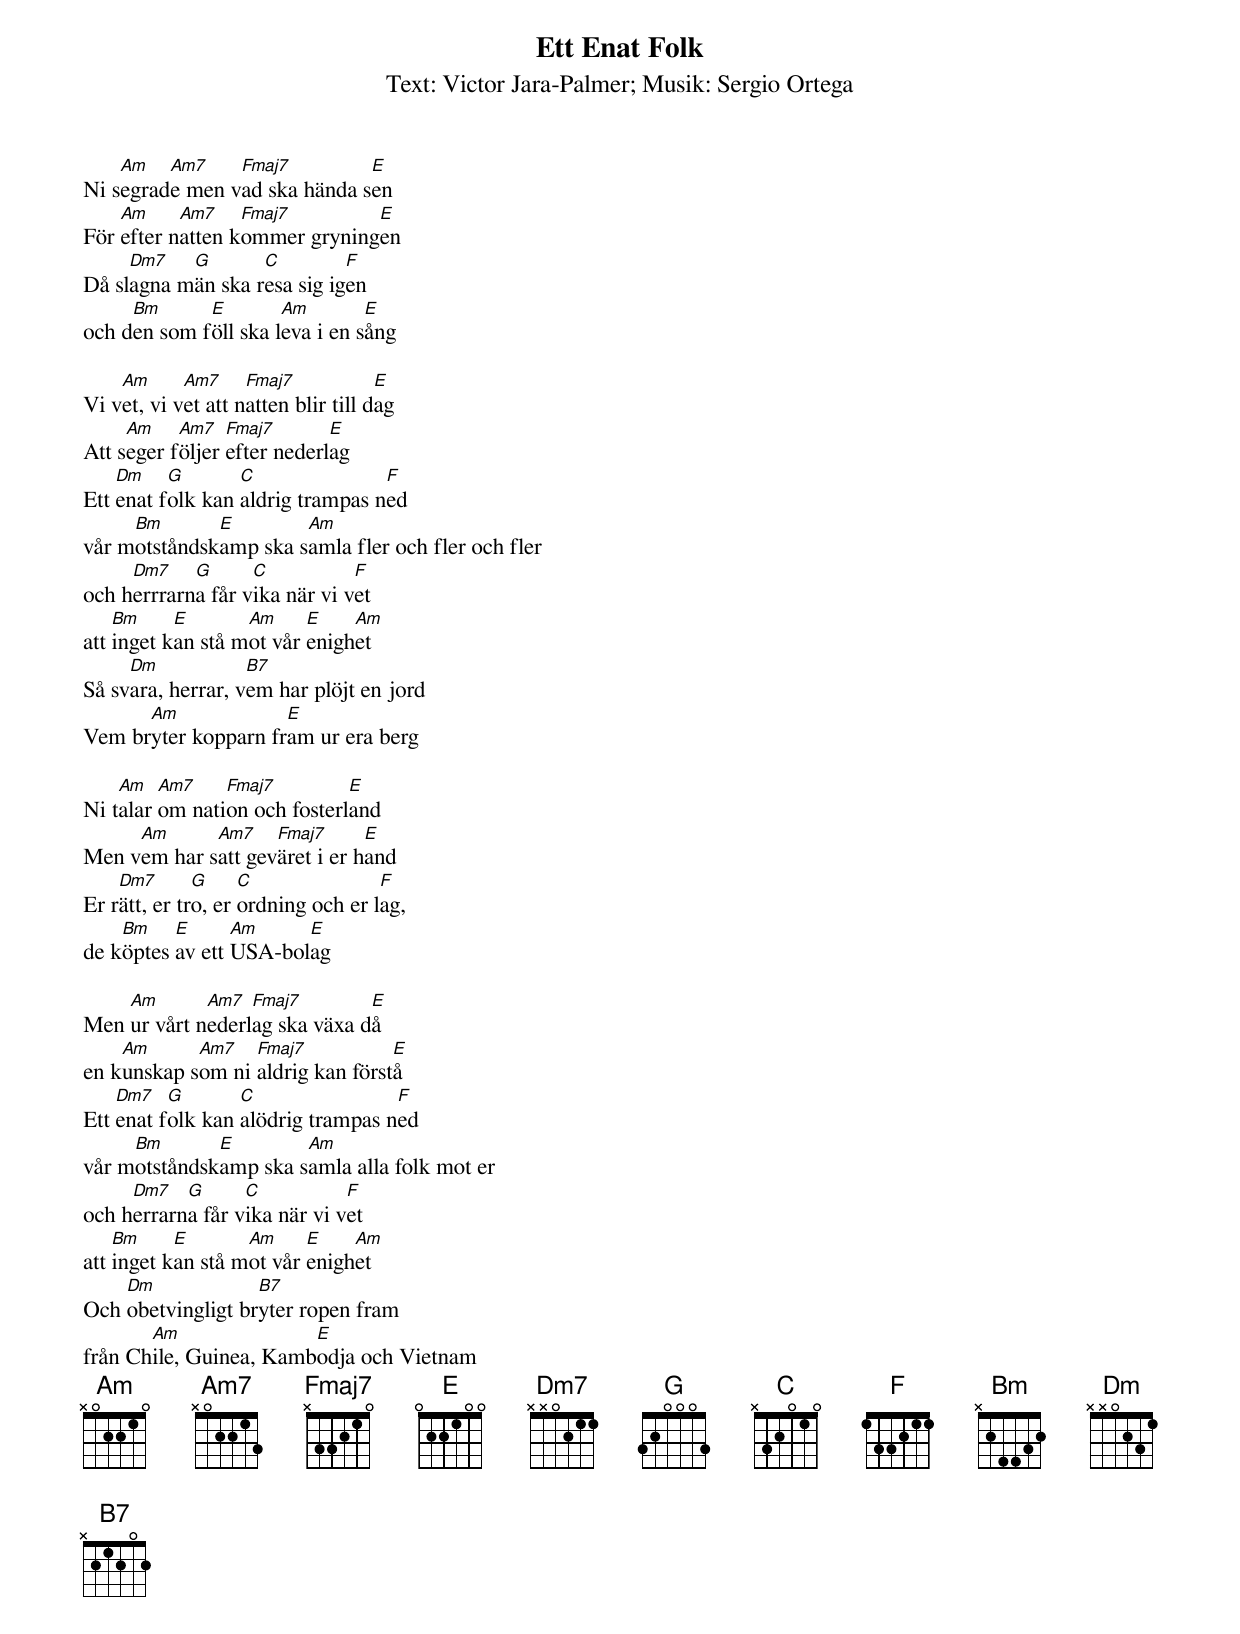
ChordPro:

{t:Ett Enat Folk}
{st:Text: Victor Jara-Palmer}
{st:Musik: Sergio Ortega}
{chordsize:8}
{textsize:11}
Ni s[Am]egrad[Am7]e men v[Fmaj7]ad ska hända s[E]en
För [Am]efter n[Am7]atten k[Fmaj7]ommer gryning[E]en
Då sl[Dm7]agna m[G]än ska r[C]esa sig ig[F]en
och d[Bm]en som f[E]öll ska l[Am]eva i en s[E]ång

Vi v[Am]et, vi v[Am7]et att n[Fmaj7]atten blir till d[E]ag
Att s[Am]eger f[Am7]öljer [Fmaj7]efter nederl[E]ag
Ett [Dm]enat f[G]olk kan [C]aldrig trampas n[F]ed
vår m[Bm]otståndsk[E]amp ska s[Am]amla fler och fler och fler
och h[Dm7]errrarn[G]a får v[C]ika när vi v[F]et
att [Bm]inget k[E]an stå m[Am]ot vår [E]enigh[Am]et
Så sv[Dm]ara, herrar, v[B7]em har plöjt en jord
Vem br[Am]yter kopparn fr[E]am ur era berg

Ni t[Am]alar [Am7]om nati[Fmaj7]on och fosterl[E]and
Men v[Am]em har s[Am7]att gev[Fmaj7]äret i er h[E]and
Er r[Dm7]ätt, er tr[G]o, er [C]ordning och er l[F]ag,
de k[Bm]öptes [E]av ett [Am]USA-bol[E]ag

Men [Am]ur vårt n[Am7]ederl[Fmaj7]ag ska växa d[E]å
en k[Am]unskap s[Am7]om ni [Fmaj7]aldrig kan först[E]å
Ett [Dm7]enat f[G]olk kan [C]alödrig trampas n[F]ed
vår m[Bm]otståndsk[E]amp ska s[Am]amla alla folk mot er
och h[Dm7]errarn[G]a får v[C]ika när vi v[F]et
att [Bm]inget k[E]an stå m[Am]ot vår [E]enigh[Am]et
Och [Dm]obetvingligt br[B7]yter ropen fram
från Ch[Am]ile, Guinea, Kamb[E]odja och Vietnam
